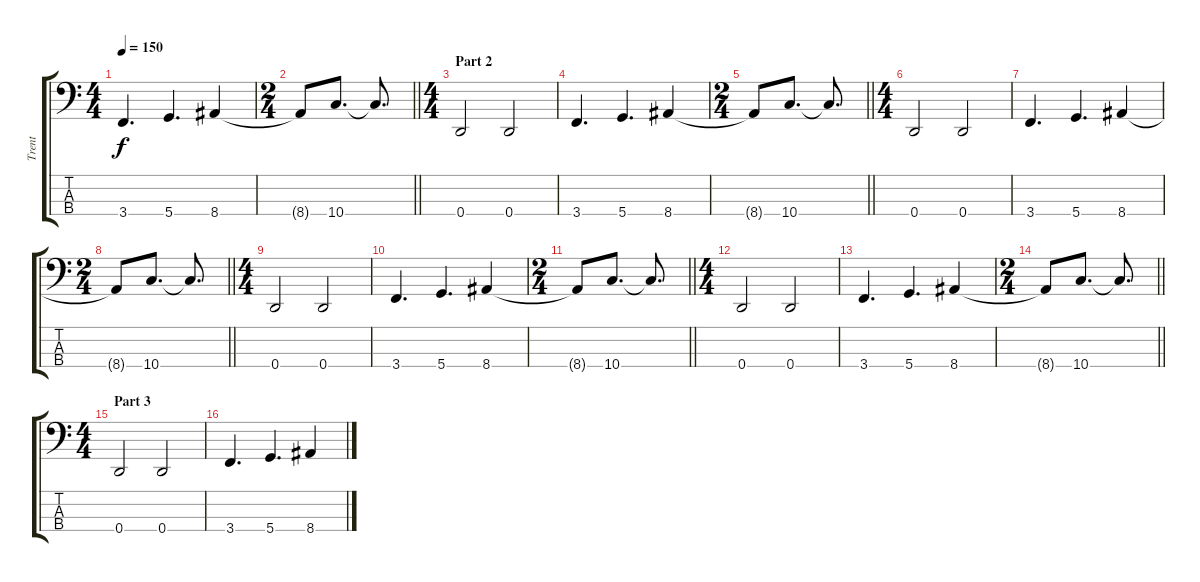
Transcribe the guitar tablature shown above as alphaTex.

\track ("Trent" "Trent") {instrument electricbasspick}
\staff {score tabs}
\tuning (G2 D2 A1 D1) {hide}
\ts (4 4)
\tempo 150
\clef f4
\ks c
3.4.4{d dy f} 5.4.4{d} 8.4.4 |
\ts (2 4)
\barLineRight lightlight
8.4{t}.8 10.4.8{d} 10.4{t}.8{d} |
\ts (4 4)
\section ("" "Part 2")
0.4.2 0.4.2 |
3.4.4{d} 5.4.4{d} 8.4.4 |
\ts (2 4)
\barLineRight lightlight
8.4{t}.8 10.4.8{d} 10.4{t}.8{d} |
\ts (4 4)
0.4.2 0.4.2 |
3.4.4{d} 5.4.4{d} 8.4.4 |
\ts (2 4)
\barLineRight lightlight
8.4{t}.8 10.4.8{d} 10.4{t}.8{d} |
\ts (4 4)
0.4.2 0.4.2 |
3.4.4{d} 5.4.4{d} 8.4.4 |
\ts (2 4)
\barLineRight lightlight
8.4{t}.8 10.4.8{d} 10.4{t}.8{d} |
\ts (4 4)
0.4.2 0.4.2 |
3.4.4{d} 5.4.4{d} 8.4.4 |
\ts (2 4)
\barLineRight lightlight
8.4{t}.8 10.4.8{d} 10.4{t}.8{d} |
\ts (4 4)
\section ("" "Part 3")
0.4.2 0.4.2 |
3.4.4{d} 5.4.4{d} 8.4.4
